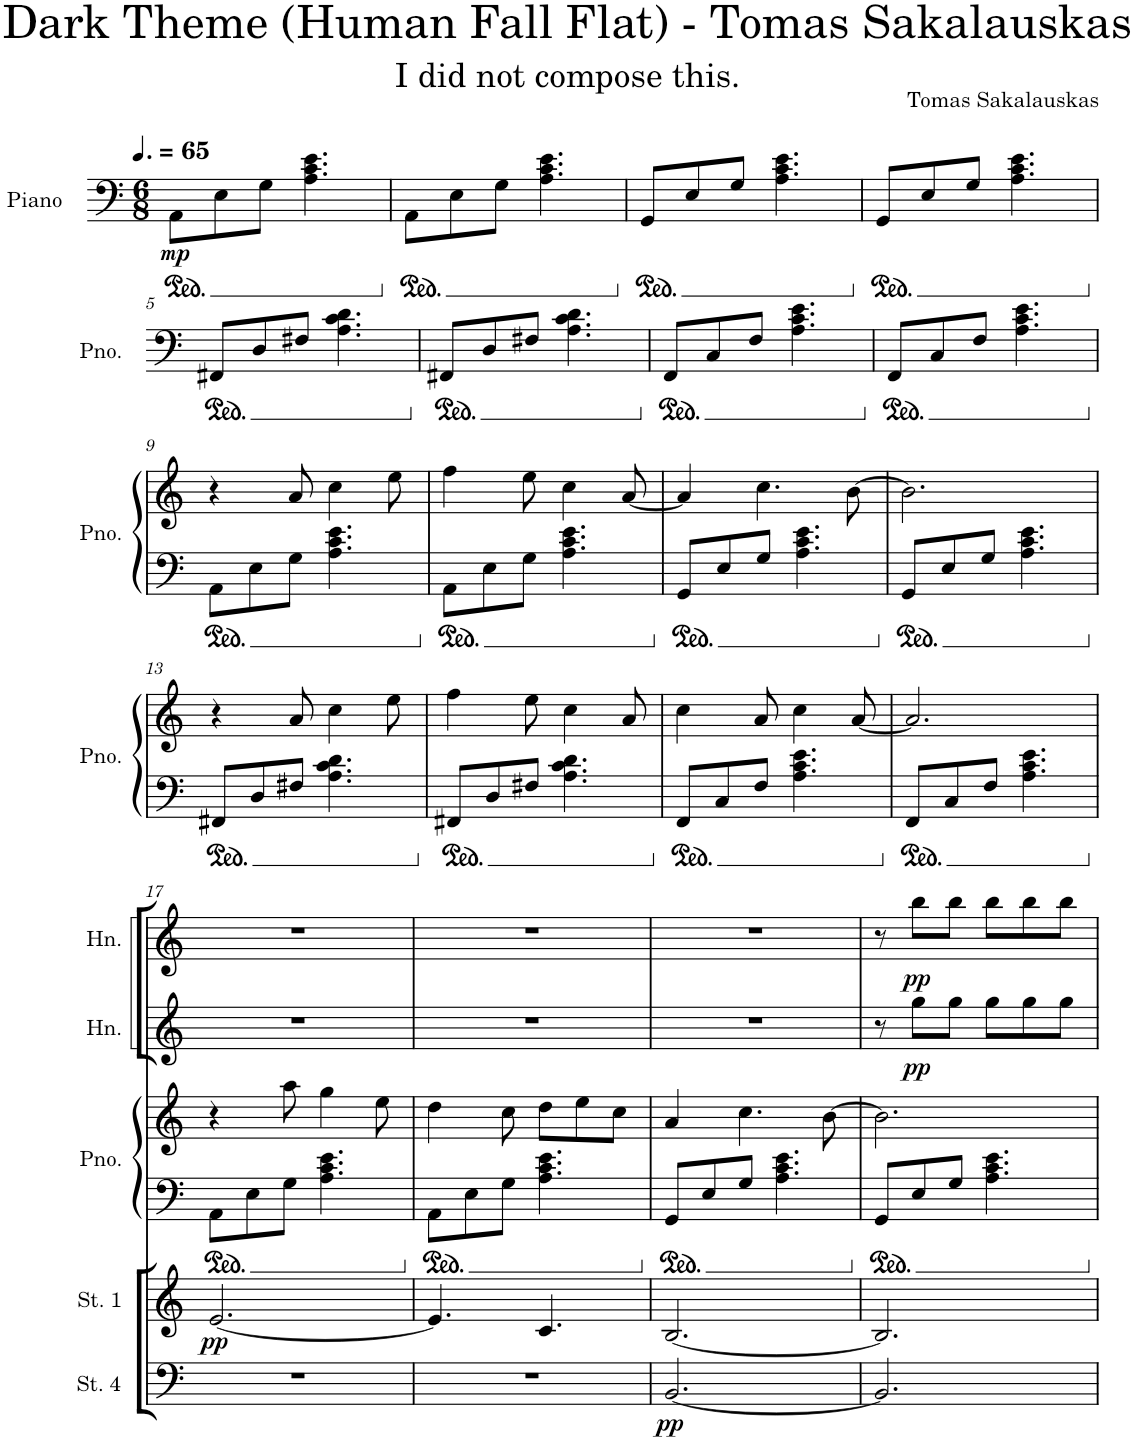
**kern	**dynam	**kern	**dynam	**kern	**kern	**dynam	**kern	**kern	**kern	**kern	**dynam	**kern	**dynam	**kern
*part9	*part9	*part8	*part8	*part7	*part7	*part7	*part6	*part5	*part4	*part3	*part3	*part2	*part2	*part1
*staff10	*staff10	*staff9	*staff9	*staff8	*staff7	*staff7/8	*staff6	*staff5	*staff4	*staff3	*staff3	*staff2	*staff2	*staff1
*I"Strings 4	*	*I"Strings 1	*	*I"Piano	*	*	*I"Trumpet	*I"Trumpet	*I"Horn	*I"Horn	*	*I"Horn	*	*I"Piccolo
*I'St. 4	*	*I'St. 1	*	*I'Pno.	*	*	*I'Tpt.	*I'Tpt.	*I'Hn.	*I'Hn.	*	*I'Hn.	*	*I'Picc.
*stria5	*	*stria5	*	*	*	*	*	*	*	*	*	*	*	*
*clefF4	*	*clefG2	*	*clefF4	*clefG2	*	*clefG2	*clefG2	*clefG2	*clefG2	*	*clefG2	*	*clefG^^2
*	*	*	*	*	*	*	*Trd1c2	*Trd1c2	*Trd7c12	*Trd7c12	*	*Trd7c12	*	*Trd-7c-12
*k[]	*	*k[]	*	*k[]	*k[]	*	*k[]	*k[]	*k[]	*k[]	*	*k[]	*	*k[]
*M6/8	*	*M6/8	*	*M6/8	*M6/8	*	*M6/8	*M6/8	*M6/8	*M6/8	*	*M6/8	*	*M6/8
*MM98	*	*MM98	*	*MM98	*MM98	*	*MM98	*MM98	*MM98	*MM98	*	*MM98	*	*MM98
=1	=1	=1	=1	=1	=1	=1	=1	=1	=1	=1	=1	=1	=1	=1
!	!	!	!	!	!	!LO:DY:b=2	!	!	!	!	!	!	!	!
2.r	.	2.r	.	8AA\L	2.r	mp	2.r	2.r	2.r	2.r	.	2.r	.	2.r
.	.	.	.	8E\	.	.	.	.	.	.	.	.	.	.
.	.	.	.	8G\J	.	.	.	.	.	.	.	.	.	.
.	.	.	.	4.A\ 4.c\ 4.e\	.	.	.	.	.	.	.	.	.	.
=2	=2	=2	=2	=2	=2	=2	=2	=2	=2	=2	=2	=2	=2	=2
2.r	.	2.r	.	8AA\L	2.r	.	2.r	2.r	2.r	2.r	.	2.r	.	2.r
.	.	.	.	8E\	.	.	.	.	.	.	.	.	.	.
.	.	.	.	8G\J	.	.	.	.	.	.	.	.	.	.
.	.	.	.	4.A\ 4.c\ 4.e\	.	.	.	.	.	.	.	.	.	.
=3	=3	=3	=3	=3	=3	=3	=3	=3	=3	=3	=3	=3	=3	=3
2.r	.	2.r	.	8GG/L	2.r	.	2.r	2.r	2.r	2.r	.	2.r	.	2.r
.	.	.	.	8E/	.	.	.	.	.	.	.	.	.	.
.	.	.	.	8G/J	.	.	.	.	.	.	.	.	.	.
.	.	.	.	4.A\ 4.c\ 4.e\	.	.	.	.	.	.	.	.	.	.
=4	=4	=4	=4	=4	=4	=4	=4	=4	=4	=4	=4	=4	=4	=4
2.r	.	2.r	.	8GG/L	2.r	.	2.r	2.r	2.r	2.r	.	2.r	.	2.r
.	.	.	.	8E/	.	.	.	.	.	.	.	.	.	.
.	.	.	.	8G/J	.	.	.	.	.	.	.	.	.	.
.	.	.	.	4.A\ 4.c\ 4.e\	.	.	.	.	.	.	.	.	.	.
!!LO:LB:g=z
=5	=5	=5	=5	=5	=5	=5	=5	=5	=5	=5	=5	=5	=5	=5
2.r	.	2.r	.	8FF#X/L	2.r	.	2.r	2.r	2.r	2.r	.	2.r	.	2.r
.	.	.	.	8D/	.	.	.	.	.	.	.	.	.	.
.	.	.	.	8F#X/J	.	.	.	.	.	.	.	.	.	.
.	.	.	.	4.A\ 4.c\ 4.d\	.	.	.	.	.	.	.	.	.	.
=6	=6	=6	=6	=6	=6	=6	=6	=6	=6	=6	=6	=6	=6	=6
2.r	.	2.r	.	8FF#X/L	2.r	.	2.r	2.r	2.r	2.r	.	2.r	.	2.r
.	.	.	.	8D/	.	.	.	.	.	.	.	.	.	.
.	.	.	.	8F#X/J	.	.	.	.	.	.	.	.	.	.
.	.	.	.	4.A\ 4.c\ 4.d\	.	.	.	.	.	.	.	.	.	.
=7	=7	=7	=7	=7	=7	=7	=7	=7	=7	=7	=7	=7	=7	=7
2.r	.	2.r	.	8FF/L	2.r	.	2.r	2.r	2.r	2.r	.	2.r	.	2.r
.	.	.	.	8C/	.	.	.	.	.	.	.	.	.	.
.	.	.	.	8F/J	.	.	.	.	.	.	.	.	.	.
.	.	.	.	4.A\ 4.c\ 4.e\	.	.	.	.	.	.	.	.	.	.
=8	=8	=8	=8	=8	=8	=8	=8	=8	=8	=8	=8	=8	=8	=8
2.r	.	2.r	.	8FF/L	2.r	.	2.r	2.r	2.r	2.r	.	2.r	.	2.r
.	.	.	.	8C/	.	.	.	.	.	.	.	.	.	.
.	.	.	.	8F/J	.	.	.	.	.	.	.	.	.	.
.	.	.	.	4.A\ 4.c\ 4.e\	.	.	.	.	.	.	.	.	.	.
!!LO:LB:g=z
=9	=9	=9	=9	=9	=9	=9	=9	=9	=9	=9	=9	=9	=9	=9
2.r	.	2.r	.	8AA\L	4r	.	2.r	2.r	2.r	2.r	.	2.r	.	2.r
.	.	.	.	8E\	.	.	.	.	.	.	.	.	.	.
.	.	.	.	8G\J	8a/	.	.	.	.	.	.	.	.	.
.	.	.	.	4.A\ 4.c\ 4.e\	4cc\	.	.	.	.	.	.	.	.	.
.	.	.	.	.	8ee\	.	.	.	.	.	.	.	.	.
=10	=10	=10	=10	=10	=10	=10	=10	=10	=10	=10	=10	=10	=10	=10
2.r	.	2.r	.	8AA\L	4ff\	.	2.r	2.r	2.r	2.r	.	2.r	.	2.r
.	.	.	.	8E\	.	.	.	.	.	.	.	.	.	.
.	.	.	.	8G\J	8ee\	.	.	.	.	.	.	.	.	.
.	.	.	.	4.A\ 4.c\ 4.e\	4cc\	.	.	.	.	.	.	.	.	.
.	.	.	.	.	[8a/	.	.	.	.	.	.	.	.	.
=11	=11	=11	=11	=11	=11	=11	=11	=11	=11	=11	=11	=11	=11	=11
2.r	.	2.r	.	8GG/L	4a/]	.	2.r	2.r	2.r	2.r	.	2.r	.	2.r
.	.	.	.	8E/	.	.	.	.	.	.	.	.	.	.
.	.	.	.	8G/J	4.cc\	.	.	.	.	.	.	.	.	.
.	.	.	.	4.A\ 4.c\ 4.e\	.	.	.	.	.	.	.	.	.	.
.	.	.	.	.	[8b\	.	.	.	.	.	.	.	.	.
=12	=12	=12	=12	=12	=12	=12	=12	=12	=12	=12	=12	=12	=12	=12
2.r	.	2.r	.	8GG/L	2.b\]	.	2.r	2.r	2.r	2.r	.	2.r	.	2.r
.	.	.	.	8E/	.	.	.	.	.	.	.	.	.	.
.	.	.	.	8G/J	.	.	.	.	.	.	.	.	.	.
.	.	.	.	4.A\ 4.c\ 4.e\	.	.	.	.	.	.	.	.	.	.
!!LO:LB:g=z
=13	=13	=13	=13	=13	=13	=13	=13	=13	=13	=13	=13	=13	=13	=13
2.r	.	2.r	.	8FF#X/L	4r	.	2.r	2.r	2.r	2.r	.	2.r	.	2.r
.	.	.	.	8D/	.	.	.	.	.	.	.	.	.	.
.	.	.	.	8F#X/J	8a/	.	.	.	.	.	.	.	.	.
.	.	.	.	4.A\ 4.c\ 4.d\	4cc\	.	.	.	.	.	.	.	.	.
.	.	.	.	.	8ee\	.	.	.	.	.	.	.	.	.
=14	=14	=14	=14	=14	=14	=14	=14	=14	=14	=14	=14	=14	=14	=14
2.r	.	2.r	.	8FF#X/L	4ff\	.	2.r	2.r	2.r	2.r	.	2.r	.	2.r
.	.	.	.	8D/	.	.	.	.	.	.	.	.	.	.
.	.	.	.	8F#X/J	8ee\	.	.	.	.	.	.	.	.	.
.	.	.	.	4.A\ 4.c\ 4.d\	4cc\	.	.	.	.	.	.	.	.	.
.	.	.	.	.	8a/	.	.	.	.	.	.	.	.	.
=15	=15	=15	=15	=15	=15	=15	=15	=15	=15	=15	=15	=15	=15	=15
2.r	.	2.r	.	8FF/L	4cc\	.	2.r	2.r	2.r	2.r	.	2.r	.	2.r
.	.	.	.	8C/	.	.	.	.	.	.	.	.	.	.
!	!	!	!	!	!LO:TX:a:color=#FFFFFF:t=.	!	!	!	!	!	!	!	!	!
.	.	.	.	8F/J	8a/	.	.	.	.	.	.	.	.	.
.	.	.	.	4.A\ 4.c\ 4.e\	4cc\	.	.	.	.	.	.	.	.	.
.	.	.	.	.	[8a/	.	.	.	.	.	.	.	.	.
=16	=16	=16	=16	=16	=16	=16	=16	=16	=16	=16	=16	=16	=16	=16
2.r	.	2.r	.	8FF/L	2.a/]	.	2.r	2.r	2.r	2.r	.	2.r	.	2.r
.	.	.	.	8C/	.	.	.	.	.	.	.	.	.	.
.	.	.	.	8F/J	.	.	.	.	.	.	.	.	.	.
.	.	.	.	4.A\ 4.c\ 4.e\	.	.	.	.	.	.	.	.	.	.
!!LO:LB:g=z
=17	=17	=17	=17	=17	=17	=17	=17	=17	=17	=17	=17	=17	=17	=17
!	!	!	!LO:DY:b	!	!	!	!	!	!	!	!	!	!	!
2.r	.	[2.e/	pp	8AA\L	4r	.	2.r	2.r	2.r	2.r	.	2.r	.	2.r
.	.	.	.	8E\	.	.	.	.	.	.	.	.	.	.
.	.	.	.	8G\J	8aa\	.	.	.	.	.	.	.	.	.
.	.	.	.	4.A\ 4.c\ 4.e\	4gg\	.	.	.	.	.	.	.	.	.
.	.	.	.	.	8ee\	.	.	.	.	.	.	.	.	.
=18	=18	=18	=18	=18	=18	=18	=18	=18	=18	=18	=18	=18	=18	=18
2.r	.	4.e/]	.	8AA\L	4dd\	.	2.r	2.r	2.r	2.r	.	2.r	.	2.r
.	.	.	.	8E\	.	.	.	.	.	.	.	.	.	.
.	.	.	.	8G\J	8cc\	.	.	.	.	.	.	.	.	.
.	.	4.c/	.	4.A\ 4.c\ 4.e\	8dd\L	.	.	.	.	.	.	.	.	.
.	.	.	.	.	8ee\	.	.	.	.	.	.	.	.	.
.	.	.	.	.	8cc\J	.	.	.	.	.	.	.	.	.
=19	=19	=19	=19	=19	=19	=19	=19	=19	=19	=19	=19	=19	=19	=19
!	!LO:DY:b	!	!	!	!	!	!	!	!	!	!	!	!	!
[2.BB/	pp	[2.B/	.	8GG/L	4a/	.	2.r	2.r	2.r	2.r	.	2.r	.	2.r
.	.	.	.	8E/	.	.	.	.	.	.	.	.	.	.
.	.	.	.	8G/J	4.cc\	.	.	.	.	.	.	.	.	.
.	.	.	.	4.A\ 4.c\ 4.e\	.	.	.	.	.	.	.	.	.	.
.	.	.	.	.	[8b\	.	.	.	.	.	.	.	.	.
=20	=20	=20	=20	=20	=20	=20	=20	=20	=20	=20	=20	=20	=20	=20
2.BB/]	.	2.B/]	.	8GG/L	2.b\]	.	2.r	2.r	2.r	8r	.	8r	.	2.r
!	!	!	!	!	!	!	!	!	!	!	!LO:DY:b	!	!LO:DY:b	!
.	.	.	.	8E/	.	.	.	.	.	8gg\L	pp	8bb\L	pp	.
.	.	.	.	8G/J	.	.	.	.	.	8gg\J	.	8bb\J	.	.
.	.	.	.	4.A\ 4.c\ 4.e\	.	.	.	.	.	8gg\L	.	8bb\L	.	.
.	.	.	.	.	.	.	.	.	.	8gg\	.	8bb\	.	.
.	.	.	.	.	.	.	.	.	.	8gg\J	.	8bb\J	.	.
=	=	=	=	=	=	=	=	=	=	=	=	=	=	=
*-	*-	*-	*-	*-	*-	*-	*-	*-	*-	*-	*-	*-	*-	*-
